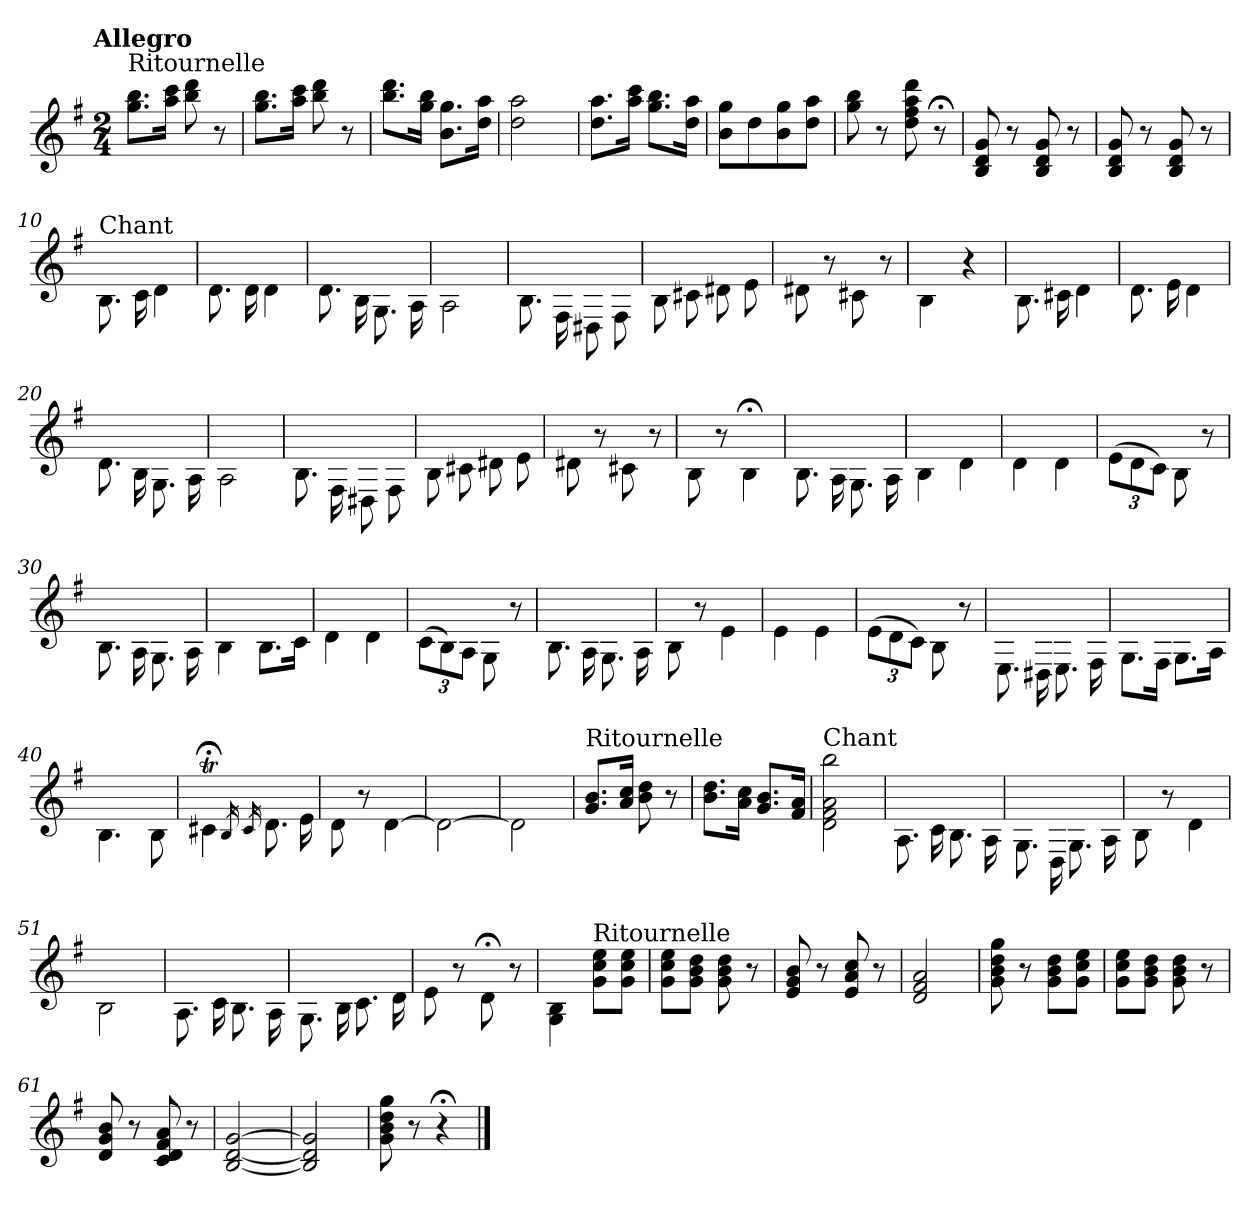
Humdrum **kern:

**kern
*part1
*staff1
*clefG2
*k[f#]
*G:
!!LO:TX:omd:t=Allegro
*M2/4
*MM132
=1
!LO:TX:a:t=Ritournelle
8.gg\ 8.bb\L
16aa\ 16ccc\Jk
8bb\ 8ddd\
8r
=2
8.gg\ 8.bb\L
16aa\ 16ccc\Jk
8bb\ 8ddd\
8r
=3
8.bb\ 8.ddd\L
16gg\ 16bb\Jk
8.b\ 8.gg\L
16dd\ 16aa\Jk
=4
2dd\ 2aa\
=5
8.dd\ 8.aa\L
16aa\ 16ccc\Jk
8.gg\ 8.bb\L
16dd\ 16aa\Jk
=6
8b\ 8gg\L
8dd\
8b\ 8gg\
8dd\ 8aa\J
=7
8gg\ 8bb\
8r
8dd\ 8ff#\ 8aa\ 8ddd\
8r;<
=8
8B/ 8d/ 8g/
8r
8B/ 8d/ 8g/
8r
!!LO:LB:g=z
=9
8B/ 8d/ 8g/
8r
8B/ 8d/ 8g/
8r
=10
!LO:TX:a:t=Chant
8.B\
16c\
4d\
=11
8.d\
16d\
4d\
=12
8.d\
16B\
8.G\
16A\
=13
2A\
=14
8.B\
16F#\
8D#X\
8F#\
=15
8B\
8c#X\
8d#X\
8e\
=16
8d#X\
8r
8c#X\
8r
=17
4B\
4r
!!LO:LB:g=z
=18
8.B\
16c#X\
4d\
=19
8.d\
16e\
4d\
=20
8.d\
16B\
8.G\
16A\
=21
2A\
=22
8.B\
16F#\
8D#X\
8F#\
=23
8B\
8c#X\
8d#X\
8e\
=24
8d#X\
8r
8c#X\
8r
=25
8B\
8r
4B;<\
=26
8.B\
16A\
8.G\
16A\
!!LO:LB:g=z
=27
4B\
4d\
=28
4d\
4d\
=29
(>12e\L
12d\
12c\J)
8B\
8r
=30
8.B\
16A\
8.G\
16A\
=31
4B\
8.B\L
16c\Jk
=32
4d\
4d\
=33
(>12c\L
12B\)
12A\J
8G\
8r
=34
8.B\
16A\
8.G\
16A\
=35
8B\
8r
4e\
=36
4e\
4e\
!!LO:LB:g=z
=37
(>12e\L
12d\
12c\J)
8B\
8r
=38
8.E\
16D#X\
8.E\
16F#\
=39
8.G\L
16F#\Jk
8.G\L
16A\Jk
=40
4.B\
8B\
=41
4c#X;<t\
16qB/
16qc#/
8.d\
16e\
=42
8d\
8r
[4d\
=43
2d\_
=44
2d\]
=45
!LO:TX:a:t=Ritournelle
8.g/ 8.b/L
16a/ 16cc/Jk
8b\ 8dd\
8r
!!LO:LB:g=z
=46
8.b\ 8.dd\L
16a\ 16cc\Jk
8.g/ 8.b/L
16f#/ 16a/Jk
=47
!LO:TX:a:t=Chant
2d\ 2f#\ 2a\ 2bb\
=48
8.A\
16c\
8.B\
16A\
=49
8.G\
16D\
8.G\
16A\
=50
8B\
8r
4d\
=51
2B\
=52
8.A\
16c\
8.B\
16A\
=53
8.G\
16B\
8.c\
16d\
=54
8e\
8r
8d;<\
8r
!!LO:LB:g=z
=55
4G\ 4B\
!LO:TX:a:t=Ritournelle
8g\ 8cc\ 8ee\L
8g\ 8cc\ 8ee\J
=56
8g\ 8cc\ 8ee\L
8g\ 8b\ 8dd\J
8g\ 8b\ 8dd\
8r
=57
8e/ 8g/ 8b/
8r
8e/ 8a/ 8cc/
8r
=58
2d/ 2f#/ 2a/
=59
8g\ 8b\ 8dd\ 8gg\
8r
8g\ 8b\ 8dd\L
8g\ 8cc\ 8ee\J
=60
8g\ 8cc\ 8ee\L
8g\ 8b\ 8dd\J
8g\ 8b\ 8dd\
8r
=61
8d/ 8g/ 8b/
8r
8c/ 8d/ 8f#/ 8a/
8r
=62
[2B/ [2d/ [2g/
=63
2B]/ 2d]/ 2g]/
=64
8g\ 8b\ 8dd\ 8gg\
8r
4r;<
==
*-
